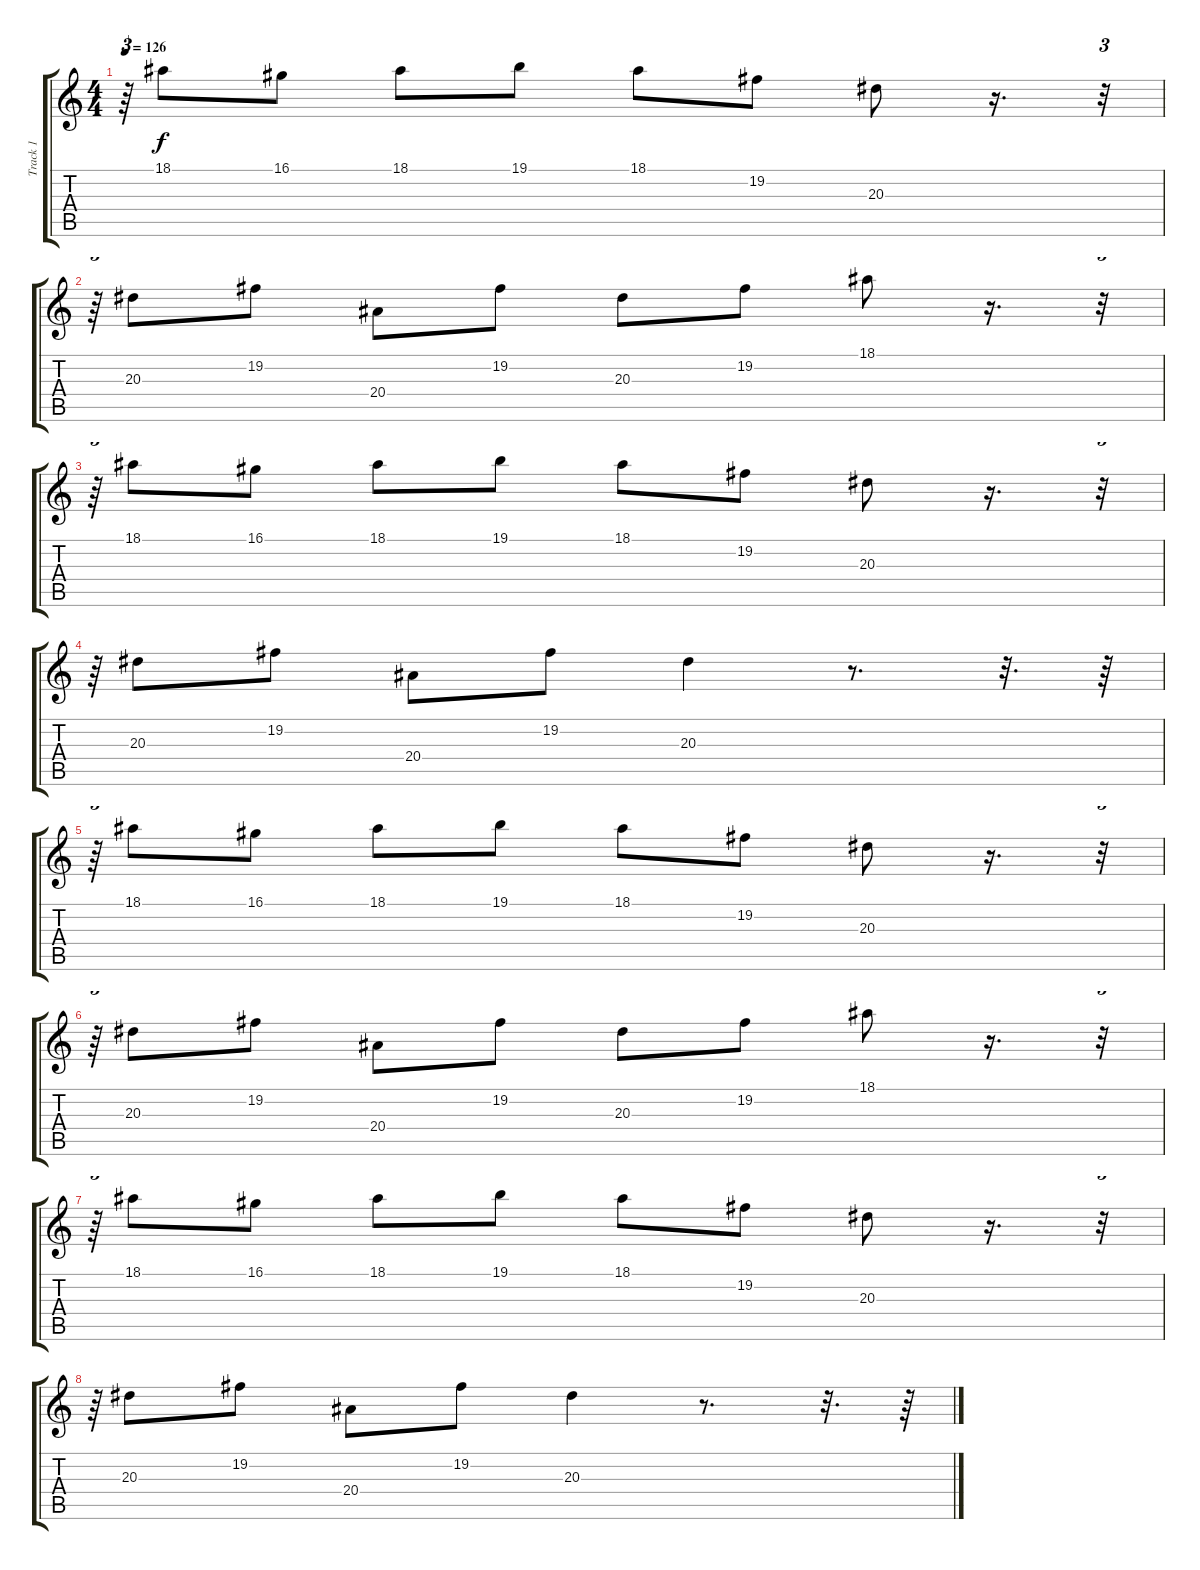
\track ("Track 1" "Track 1") {instrument fx7echoes}
\staff {score tabs}
\tuning (E4 B3 G3 D3 A2 E2) {hide}
\ts (4 4)
\tempo 126
\clef g2
\ks c
r.64{tu (3 2) dy f} 18.1.8 16.1.8 18.1.8 19.1.8 18.1.8 19.2.8 20.3.8 r.16{d} r.32{tu (3 2)} |
r.64{tu (3 2)} 20.3.8 19.2.8 20.4.8 19.2.8 20.3.8 19.2.8 18.1.8 r.16{d} r.32{tu (3 2)} |
r.64{tu (3 2)} 18.1.8 16.1.8 18.1.8 19.1.8 18.1.8 19.2.8 20.3.8 r.16{d} r.32{tu (3 2)} |
r.64{tu (3 2)} 20.3.8 19.2.8 20.4.8 19.2.8 20.3.4 r.8{d} r.32{d} r.64 |
r.64{tu (3 2)} 18.1.8 16.1.8 18.1.8 19.1.8 18.1.8 19.2.8 20.3.8 r.16{d} r.32{tu (3 2)} |
r.64{tu (3 2)} 20.3.8 19.2.8 20.4.8 19.2.8 20.3.8 19.2.8 18.1.8 r.16{d} r.32{tu (3 2)} |
r.64{tu (3 2)} 18.1.8 16.1.8 18.1.8 19.1.8 18.1.8 19.2.8 20.3.8 r.16{d} r.32{tu (3 2)} |
r.64{tu (3 2)} 20.3.8 19.2.8 20.4.8 19.2.8 20.3.4 r.8{d} r.32{d} r.64
